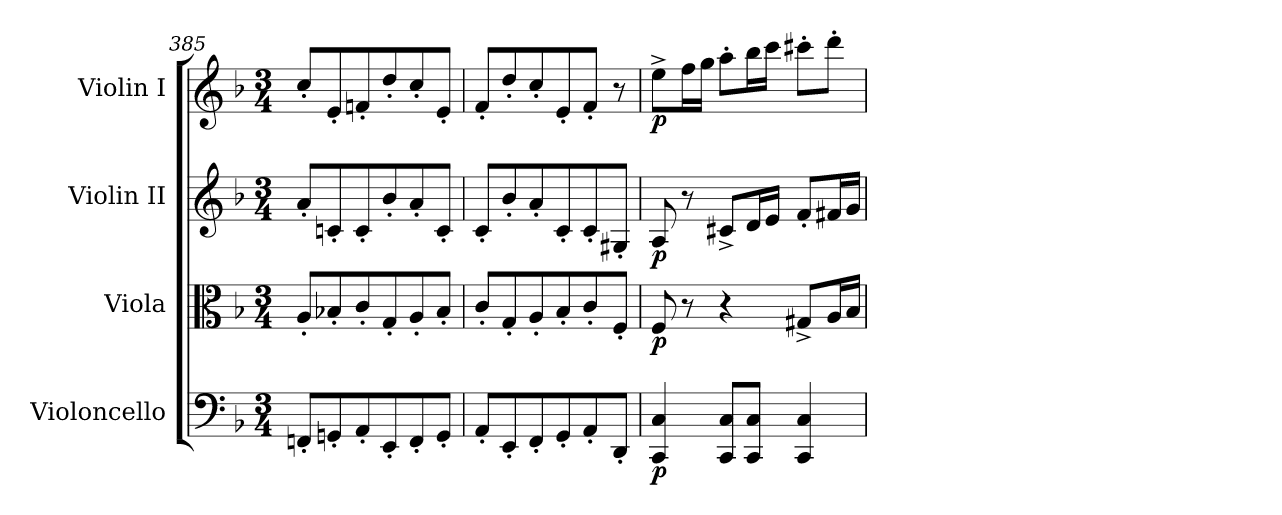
**kern	**dynam	**kern	**dynam	**kern	**dynam	**kern	**dynam
*part4	*part4	*part3	*part3	*part2	*part2	*part1	*part1
*staff4	*staff4	*staff3	*staff3	*staff2	*staff2	*staff1	*staff1
*I"Violoncello	*	*I"Viola	*	*I"Violin II	*	*I"Violin I	*
*I'Vc	*	*I'Vla	*	*I'Vln	*	*I'Vln	*
*clefF4	*	*clefC3	*	*clefG2	*	*clefG2	*
*k[b-]	*	*k[b-]	*	*k[b-]	*	*k[b-]	*
*M3/4	*	*M3/4	*	*M3/4	*	*M3/4	*
=385	=385	=385	=385	=385	=385	=385	=385
8FFn'/L	.	8A'/L	.	8a'/L	.	8cc'/L	.
8GGn'/	.	8B-X'/	.	8cn'/	.	8e'/	.
8AA'/	.	8c'/	.	8c'/	.	8fn'/	.
8EE'/	.	8G'/	.	8b-'/	.	8dd'/	.
8FF'/	.	8A'/	.	8a'/	.	8cc'/	.
8GG'/J	.	8B-'/J	.	8c'/J	.	8e'/J	.
=386	=386	=386	=386	=386	=386	=386	=386
8AA'/L	.	8c'/L	.	8c'/L	.	8f'/L	.
8EE'/	.	8G'/	.	8b-'/	.	8dd'/	.
8FF'/	.	8A'/	.	8a'/	.	8cc'/	.
8GG'/	.	8B-'/	.	8c'/	.	8e'/	.
8AA'/	.	8c'/	.	8c'/	.	8f'/J	.
8DD'/J	.	8F'/J	.	8G#X'/J	.	8r	.
=387	=387	=387	=387	=387	=387	=387	=387
!	!LO:DY:b	!	!LO:DY:b	!	!LO:DY:b	!	!LO:DY:b
4CC/ 4C/	p	8F/	p	8A/	p	8ee^\L	p
.	.	8r	.	8r	.	16ff\L	.
.	.	.	.	.	.	16gg\JJ	.
8CC/ 8C/L	.	4r	.	8c#X^/L	.	8aa'\L	.
8CC/ 8C/J	.	.	.	16d/L	.	16bb-\L	.
.	.	.	.	16e/JJ	.	16ccc\JJ	.
4CC/ 4C/	.	8G#X^/L	.	8f'/L	.	8ccc#X'\L	.
.	.	16A/L	.	16f#X/L	.	8ddd'\J	.
.	.	16B-/JJ	.	16g/JJ	.	.	.
=	=	=	=	=	=	=	=
*-	*-	*-	*-	*-	*-	*-	*-
